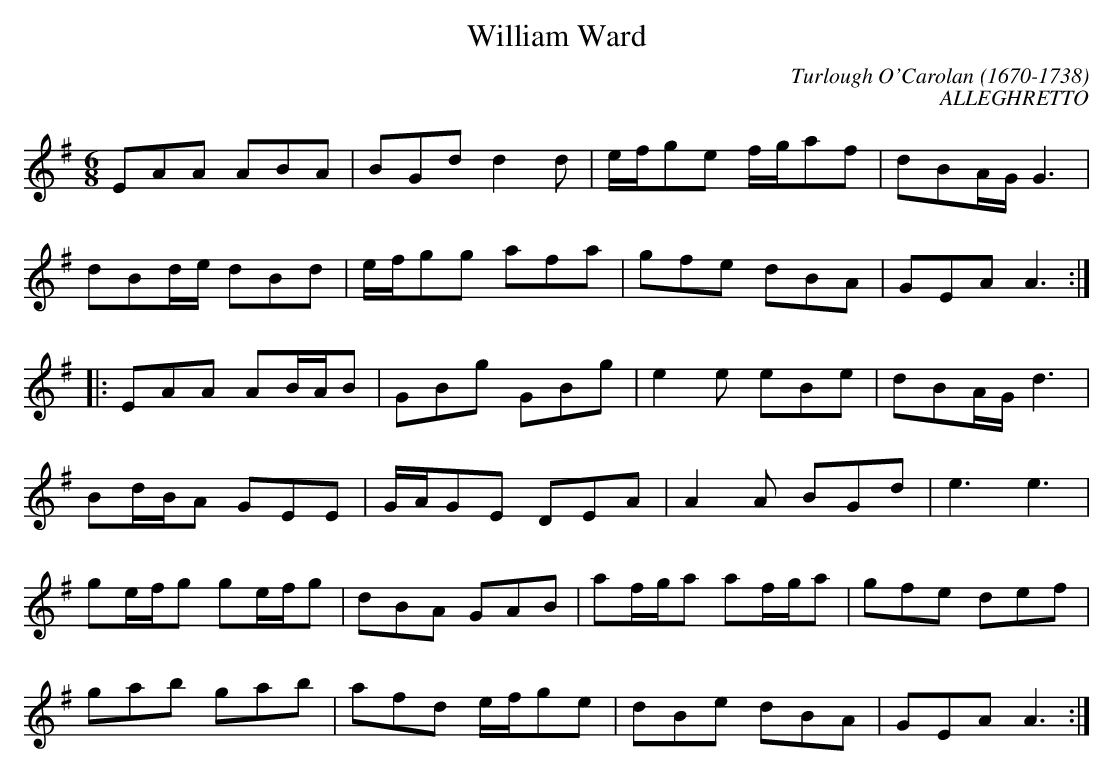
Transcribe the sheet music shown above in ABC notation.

X:1occ
T:William Ward
C:Turlough O'Carolan (1670-1738)
C:ALLEGHRETTO
M:6/8
L:1/8
K:G
EAA ABA|BGd d2d|e/2f/2ge f/2g/2af|dBA/2G/2 G3|
dBd/2e/2 dBd|e/2f/2gg afa|gfe dBA|GEA A3:|
|:EAA AB/2A/2B|GBg GBg|e2e eBe|dBA/2G/2 d3|
Bd/2B/2A GEE|G/2A/2GE DEA|A2A BGd|e3e3|
ge/2f/2g ge/2f/2g|dBA GAB|af/2g/2a af/2g/2a|gfe def|
gab gab|afd e/2f/2ge|dBe dBA|GEA A3:|
